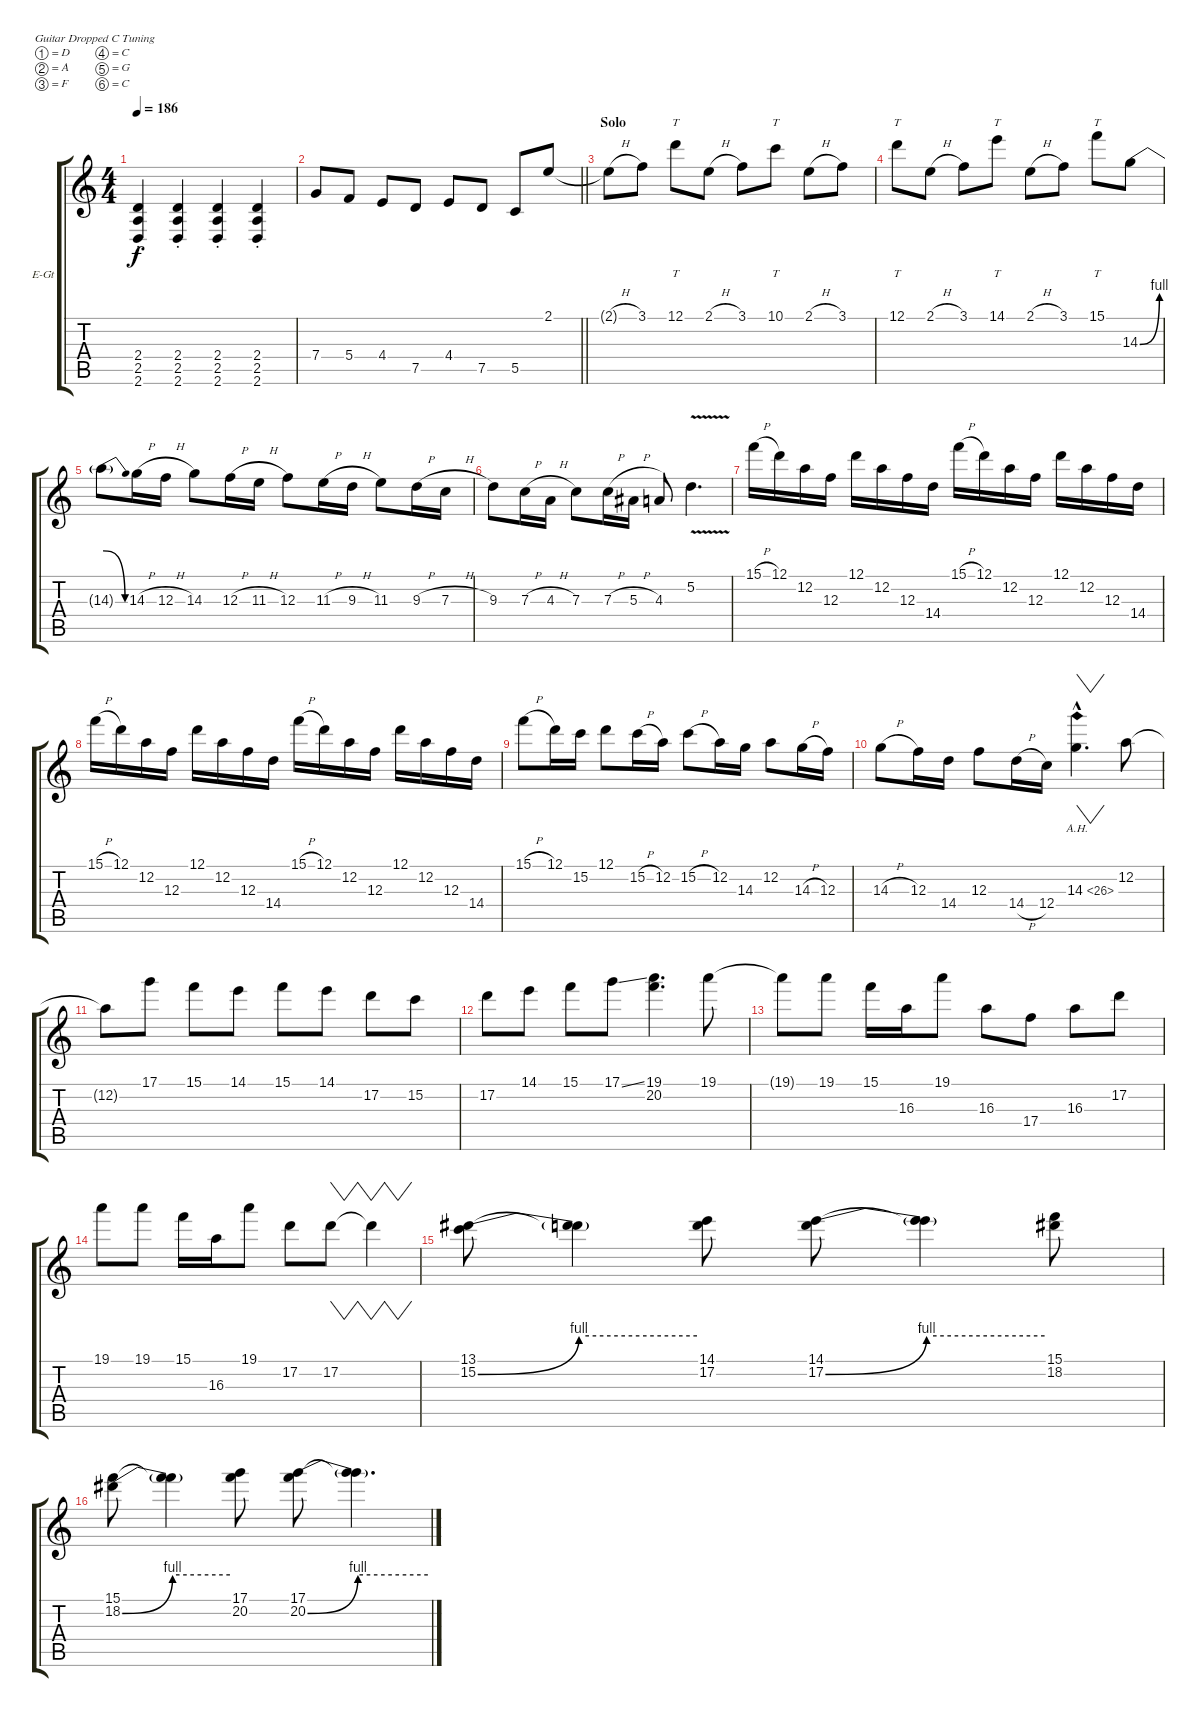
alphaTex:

\bracketExtendMode groupsimilarinstruments
\firstSystemTrackNameOrientation horizontal
\otherSystemsTrackNameOrientation horizontal
\track ("Padge" "E-Gt") {instrument overdrivenguitar}
\staff {score tabs}
\tuning (D4 A3 F3 C3 G2 C2)
\ts (4 4)
\tempo 186
\clef g2
\ks c
(2.4{st} 2.5 2.6).4{dy f} (2.4{st} 2.5 2.6).4 (2.4{st} 2.5 2.6).4 (2.4{st} 2.5 2.6).4 |
\barLineRight lightlight
7.4.8 5.4.8 4.4.8 7.5.8 4.4.8 7.5.8 5.5.8 2.1.8 |
\section ("" "Solo")
2.1{h t}.8 3.1.8 12.1.8{tt} 2.1{h}.8 3.1.8 10.1.8{tt} 2.1{h}.8 3.1.8 |
12.1.8{tt} 2.1{h}.8 3.1.8 14.1.8{tt} 2.1{h}.8 3.1.8 15.1.8{tt} 14.3{be (bend 0 0 60 4)}.8 |
14.3{be (release 0 4 60 0) t}.8 14.3{h}.16 12.3{h}.16 14.3.8 12.3{h}.16 11.3{h}.16 12.3.8 11.3{h}.16 9.3{h}.16 11.3.8 9.3{h}.16 7.3{h}.16 |
9.3.8 7.3{h}.16 4.3{h}.16 7.3.8 7.3{h}.16 5.3{h}.16 4.3.8 5.2{v}.4{d} |
15.1{h}.16 12.1.16 12.2.16 12.3.16 12.1.16 12.2.16 12.3.16 14.4.16 15.1{h}.16 12.1.16 12.2.16 12.3.16 12.1.16 12.2.16 12.3.16 14.4.16 |
15.1{h}.16 12.1.16 12.2.16 12.3.16 12.1.16 12.2.16 12.3.16 14.4.16 15.1{h}.16 12.1.16 12.2.16 12.3.16 12.1.16 12.2.16 12.3.16 14.4.16 |
15.1{h}.8 12.1.16 15.2.16 12.1.8 15.2{h}.16 12.2.16 15.2{h}.8 12.2.16 14.3.16 12.2.8 14.3{h}.16 12.3.16 |
14.3{h}.8 12.3.16 14.4.16 12.3.8 14.4{h}.16 12.4.16 14.3{ah 12 hac}.4{vw d} 12.2.8 |
12.2{t}.8 17.1.8 15.1.8 14.1.8 15.1.8 14.1.8 17.2.8 15.2.8 |
17.2.8 14.1.8 15.1.8 17.1{ss}.8 (19.1 20.2).4{d} 19.1.8 |
19.1{t}.8 19.1.8 15.1.16 16.3.16 19.1.8 16.3.8 17.4.8 16.3.8 17.2.8 |
19.1.8 19.1.8 15.1.16 16.3.16 19.1.8 17.2.8 17.2.8{vw} 17.2{t}.4{vw} |
(13.1 15.2{be (bend 0 0 60 4)}).8 (13.1{t} 15.2{be (hold 0 4 60 4) t}).4 (14.1 17.2).8 (14.1 17.2{be (bend 0 0 60 4)}).8 (14.1{t} 17.2{be (hold 0 4 60 4) t}).4 (15.1 18.2).8 |
(15.1 18.2{be (bend 0 0 60 4)}).8 (15.1{t} 18.2{be (hold 0 4 60 4) t}).4 (17.1 20.2).8 (17.1 20.2{be (bend 0 0 60 4)}).8 (17.1{t} 20.2{be (hold 0 4 60 4) t}).4{d}
